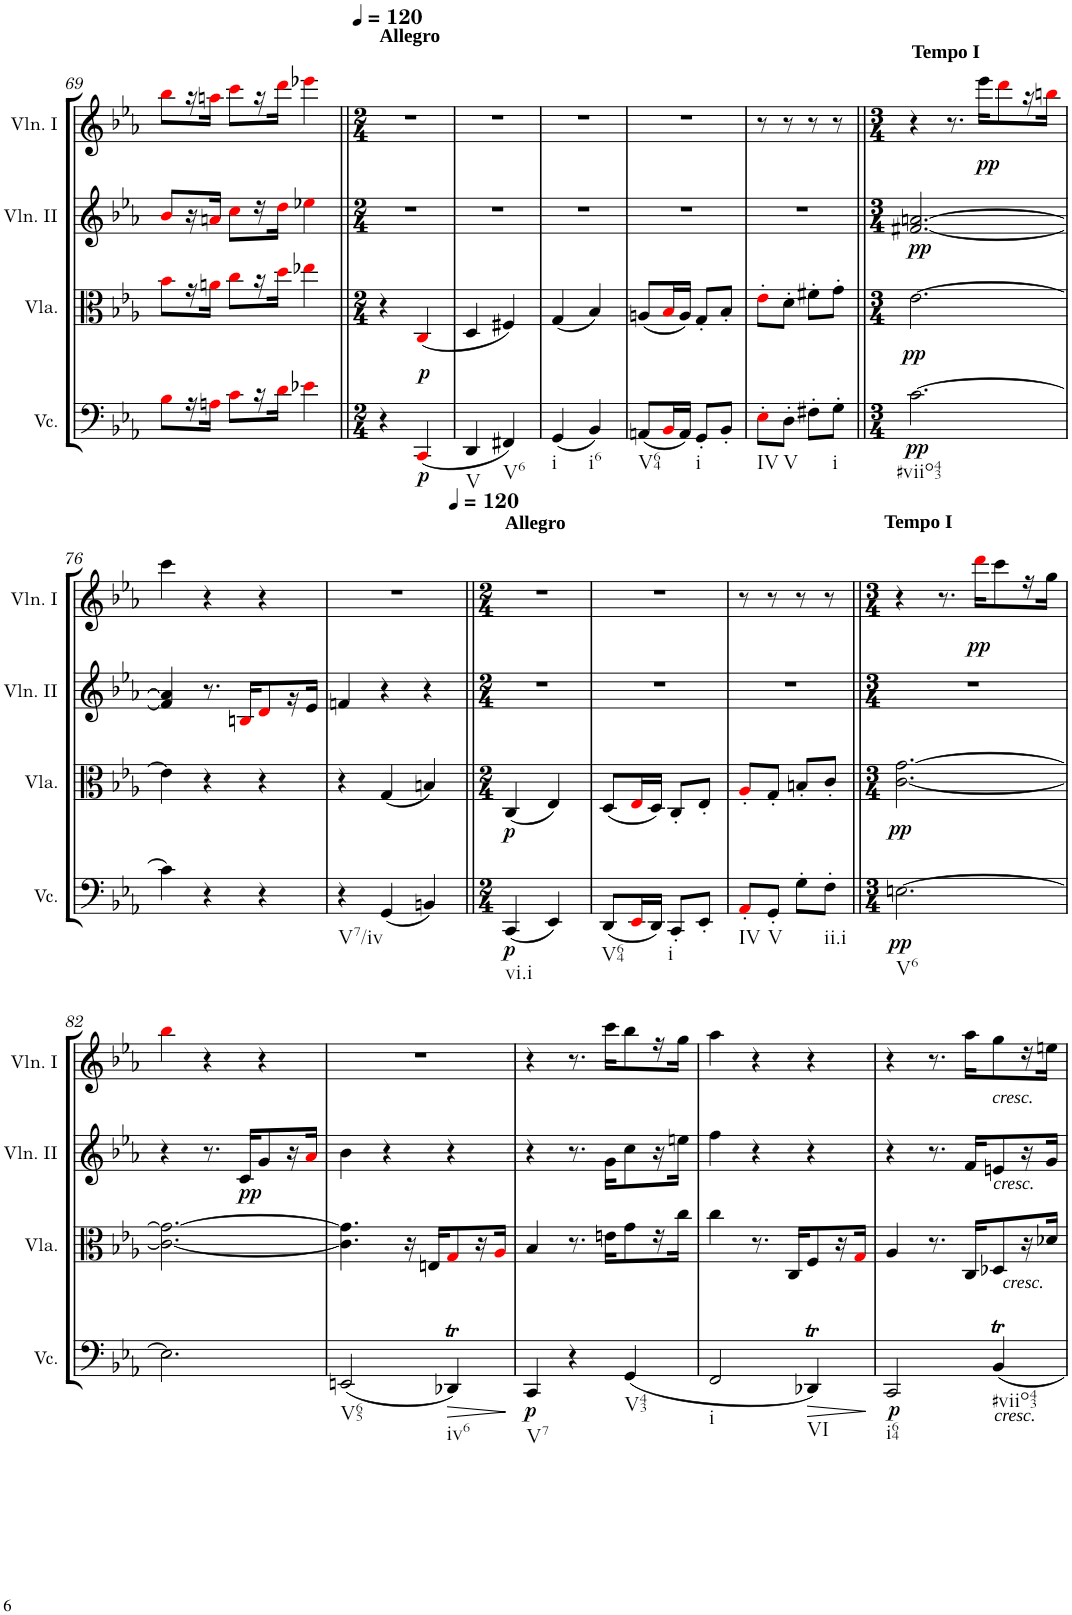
**kern	**dynam	**kern	**dynam	**kern	**dynam	**kern	**dynam
*part4	*part4	*part3	*part3	*part2	*part2	*part1	*part1
*staff4	*staff4	*staff3	*staff3	*staff2	*staff2	*staff1	*staff1
*I"Violoncello	*	*I"Viola	*	*I"Violin II	*	*I"Violin I	*
*I'Vc.	*	*I'Vla.	*	*I'Vln. II	*	*I'Vln. I	*
!!LO:PB:g=z
*clefF4	*	*clefC3	*	*clefG2	*	*clefG2	*
*k[b-e-a-]	*	*k[b-e-a-]	*	*k[b-e-a-]	*	*k[b-e-a-]	*
*E-:	*	*E-:	*	*E-:	*	*E-:	*
*M3/4	*	*M3/4	*	*M3/4	*	*M3/4	*
=69	=69	=69	=69	=69	=69	=69	=69
8B-i\L	.	8b-i\L	.	8b-i/L	.	8bb-i\L	.
16r	.	16r	.	16r	.	16r	.
16Ani\JJ	.	16ani\JJ	.	16ani/JJ	.	16aani\JJ	.
8ci\L	.	8cci\L	.	8cci\L	.	8ccci\L	.
16r	.	16r	.	16r	.	16r	.
16di\JJ	.	16ddi\JJ	.	16ddi\JJ	.	16dddi\JJ	.
4e-Xi\	.	4ee-Xi\	.	4ee-Xi\	.	4eee-Xi\	.
=70||	=70||	=70||	=70||	=70||	=70||	=70||	=70||
*M2/4	*	*M2/4	*	*M2/4	*	*M2/4	*
*	*	*	*	*	*	*MM120	*
!	!	!	!	!	!	!LO:TX:a:B:t=Allegro	!
4r	.	4r	.	2r	.	2r	.
!	!LO:DY:b	!	!	!	!	!	!
!	!LO:DY:n=1:a	!	!	!	!	!	!
(4CCi/	p p	(4Ci/	.	.	.	.	.
=71	=71	=71	=71	=71	=71	=71	=71
!LO:TX:b:t=V	!	!	!	!	!	!	!
4DD/	.	4D/	.	2r	.	2r	.
!LO:TX:b:t=V6	!	!	!	!	!	!	!
4FF#X/)	.	4F#X/)	.	.	.	.	.
=72	=72	=72	=72	=72	=72	=72	=72
!LO:TX:b:t=i	!	!	!	!	!	!	!
(4GG/	.	(4G/	.	2r	.	2r	.
!LO:TX:b:t=i6	!	!	!	!	!	!	!
4BB-/)	.	4B-/)	.	.	.	.	.
=73	=73	=73	=73	=73	=73	=73	=73
!LO:TX:b:t=V64	!	!	!	!	!	!	!
(8AAn/L	.	(8An/L	.	2r	.	2r	.
16BB-i/L	.	16B-i/L	.	.	.	.	.
16AA/JJ)	.	16A/JJ)	.	.	.	.	.
!LO:TX:b:t=i	!	!	!	!	!	!	!
8GG'/L	.	8G'/L	.	.	.	.	.
8BB-'/J	.	8B-'/J	.	.	.	.	.
=74	=74	=74	=74	=74	=74	=74	=74
!LO:TX:b:t=IV	!	!	!	!	!	!	!
8E-'i\L	.	8e-'i\L	.	2r	.	8r	.
!LO:TX:b:t=V	!	!	!	!	!	!	!
8D'\J	.	8d'\J	.	.	.	8r	.
8F#X'\L	.	8f#X'\L	.	.	.	8r	.
!LO:TX:b:t=i	!	!	!	!	!	!	!
8G'\J	.	8g'\J	.	.	.	8r	.
=75||	=75||	=75||	=75||	=75||	=75||	=75||	=75||
*M3/4	*	*M3/4	*	*M3/4	*	*M3/4	*
!	!	!	!	!	!	!LO:TX:a:B:t=Tempo I	!
!LO:TX:b:t=#viio43	!	!	!	!	!	!	!
!	!LO:DY:b	!	!LO:DY:b	!	!LO:DY:b	!	!
[2.c\	pp	[2.e-\	pp	[2.f#X/ [2.an/	pp	4r	.
.	.	.	.	.	.	8.r	.
!	!	!	!	!	!	!	!LO:DY:b
.	.	.	.	.	.	16eee-\KL	pp
.	.	.	.	.	.	8dddi\	.
.	.	.	.	.	.	16r	.
.	.	.	.	.	.	16bbni\JJ	.
!!LO:LB:g=z
=76	=76	=76	=76	=76	=76	=76	=76
4c\]	.	4e-\]	.	4f#/] 4a/]	.	4ccc\	.
4r	.	4r	.	8.r	.	4r	.
.	.	.	.	16Bni/KL	.	.	.
4r	.	4r	.	8di/	.	4r	.
.	.	.	.	16r	.	.	.
.	.	.	.	16e-/JJ	.	.	.
=77	=77	=77	=77	=77	=77	=77	=77
!LO:TX:b:t=V7/iv	!	!	!	!	!	!	!
4r	.	4r	.	4fn/	.	2.r	.
(4GG/	.	(4G/	.	4r	.	.	.
4BBn/)	.	4Bn/)	.	4r	.	.	.
=78||	=78||	=78||	=78||	=78||	=78||	=78||	=78||
*M2/4	*	*M2/4	*	*M2/4	*	*M2/4	*
*	*	*	*	*	*	*MM120	*
!	!	!	!	!	!	!LO:TX:a:B:t=Allegro	!
!LO:TX:b:t=vi.i	!	!	!	!	!	!	!
!	!LO:DY:b	!	!LO:DY:b	!	!	!	!
(4CC/	p	(4C/	p	2r	.	2r	.
4EE-/)	.	4E-/)	.	.	.	.	.
=79	=79	=79	=79	=79	=79	=79	=79
!LO:TX:b:t=V64	!	!	!	!	!	!	!
(8DD/L	.	(8D/L	.	2r	.	2r	.
16EE-i/L	.	16E-i/L	.	.	.	.	.
16DD/JJ)	.	16D/JJ)	.	.	.	.	.
!LO:TX:b:t=i	!	!	!	!	!	!	!
8CC'/L	.	8C'/L	.	.	.	.	.
8EE-'/J	.	8E-'/J	.	.	.	.	.
=80	=80	=80	=80	=80	=80	=80	=80
!LO:TX:b:t=IV	!	!	!	!	!	!	!
8AA-'i/L	.	8A-'i/L	.	2r	.	8r	.
!LO:TX:b:t=V	!	!	!	!	!	!	!
8GG'/J	.	8G'/J	.	.	.	8r	.
8G'\L	.	8Bn'/L	.	.	.	8r	.
!LO:TX:b:t=ii.i	!	!	!	!	!	!	!
8F'\J	.	8c'/J	.	.	.	8r	.
=81||	=81||	=81||	=81||	=81||	=81||	=81||	=81||
*M3/4	*	*M3/4	*	*M3/4	*	*M3/4	*
!	!	!	!	!	!	!LO:TX:a:B:t=Tempo I	!
!LO:TX:b:t=V6	!	!	!	!	!	!	!
!	!LO:DY:b	!	!LO:DY:b	!	!	!	!
[2.En\	pp	[2.c\ [2.g\	pp	2.r	.	4r	.
.	.	.	.	.	.	8.r	.
!	!	!	!	!	!	!	!LO:DY:b
.	.	.	.	.	.	16dddi\KL	pp
.	.	.	.	.	.	8ccc\	.
.	.	.	.	.	.	16r	.
.	.	.	.	.	.	16gg\JJ	.
!!LO:LB:g=z
=82	=82	=82	=82	=82	=82	=82	=82
2.E\]	.	2.c\_ 2.g\_	.	4r	.	4bb-i\	.
.	.	.	.	8.r	.	4r	.
!	!	!	!	!	!LO:DY:b	!	!
.	.	.	.	16c/KL	pp	.	.
.	.	.	.	8g/	.	4r	.
.	.	.	.	16r	.	.	.
.	.	.	.	16a-i/JJ	.	.	.
=83	=83	=83	=83	=83	=83	=83	=83
!LO:TX:b:t=V65	!	!	!	!	!	!	!
(2EEn/	.	4.c\] 4.g\]	.	4b-\	.	2.r	.
.	.	.	.	4r	.	.	.
.	.	16r	.	.	.	.	.
.	.	16En/KL	.	.	.	.	.
!LO:TX:b:t=iv6	!	!	!	!	!	!	!
!	!LO:HP:b	!	!	!	!	!	!
4DD-XT/)	>	8Gi/	.	4r	.	.	.
.	.	16r	.	.	.	.	.
.	.	16A-i/JJ	.	.	.	.	.
.	]	.	.	.	.	.	.
=84	=84	=84	=84	=84	=84	=84	=84
!LO:TX:b:t=V7	!	!	!	!	!	!	!
!	!LO:DY:b	!	!	!	!	!	!
4CC/	p	4B-/	.	4r	.	4r	.
4r	.	8.r	.	8.r	.	8.r	.
.	.	16en\KL	.	16g\KL	.	16ccc\KL	.
!LO:TX:b:t=V43	!	!	!	!	!	!	!
(4GG/	.	8g\	.	8cc\	.	8bb-\	.
.	.	16r	.	16r	.	16r	.
.	.	16cc\JJ	.	16een\JJ	.	16gg\JJ	.
=85	=85	=85	=85	=85	=85	=85	=85
!LO:TX:b:t=i	!	!	!	!	!	!	!
2FF/	.	4cc\	.	4ff\	.	4aa-\	.
.	.	8.r	.	4r	.	4r	.
.	.	16C/KL	.	.	.	.	.
!LO:TX:b:t=VI	!	!	!	!	!	!	!
!	!LO:HP:b	!	!	!	!	!	!
4DD-XT/)	>	8F/	.	4r	.	4r	.
.	.	16r	.	.	.	.	.
.	.	16Gi/JJ	.	.	.	.	.
.	]	.	.	.	.	.	.
=86	=86	=86	=86	=86	=86	=86	=86
!LO:TX:b:t=i64	!	!	!	!	!	!	!
!	!LO:DY:b	!	!	!	!	!	!
2CC/	p	4A-/	.	4r	.	4r	.
.	.	8.r	.	8.r	.	8.r	.
.	.	16C/KL	.	16f/KL	.	16aa-\KL	.
!	!	!	!	!	!	!LO:TX:b:i:t=cresc.	!
!	!	!	!	!LO:TX:b:i:t=cresc.	!	!	!
!	!	!LO:TX:b:i:t=cresc.	!	!	!	!	!
!LO:TX:b:i:t=cresc.	!	!	!	!	!	!	!
!LO:TX:b:t=#viio43	!	!	!	!	!	!	!
4BB-T/	.	8D-X/	.	8en/	.	8gg\	.
.	.	16r	.	16r	.	16r	.
.	.	16d-X/JJ	.	16g/JJ	.	16een\JJ	.
=	=	=	=	=	=	=	=
*-	*-	*-	*-	*-	*-	*-	*-
